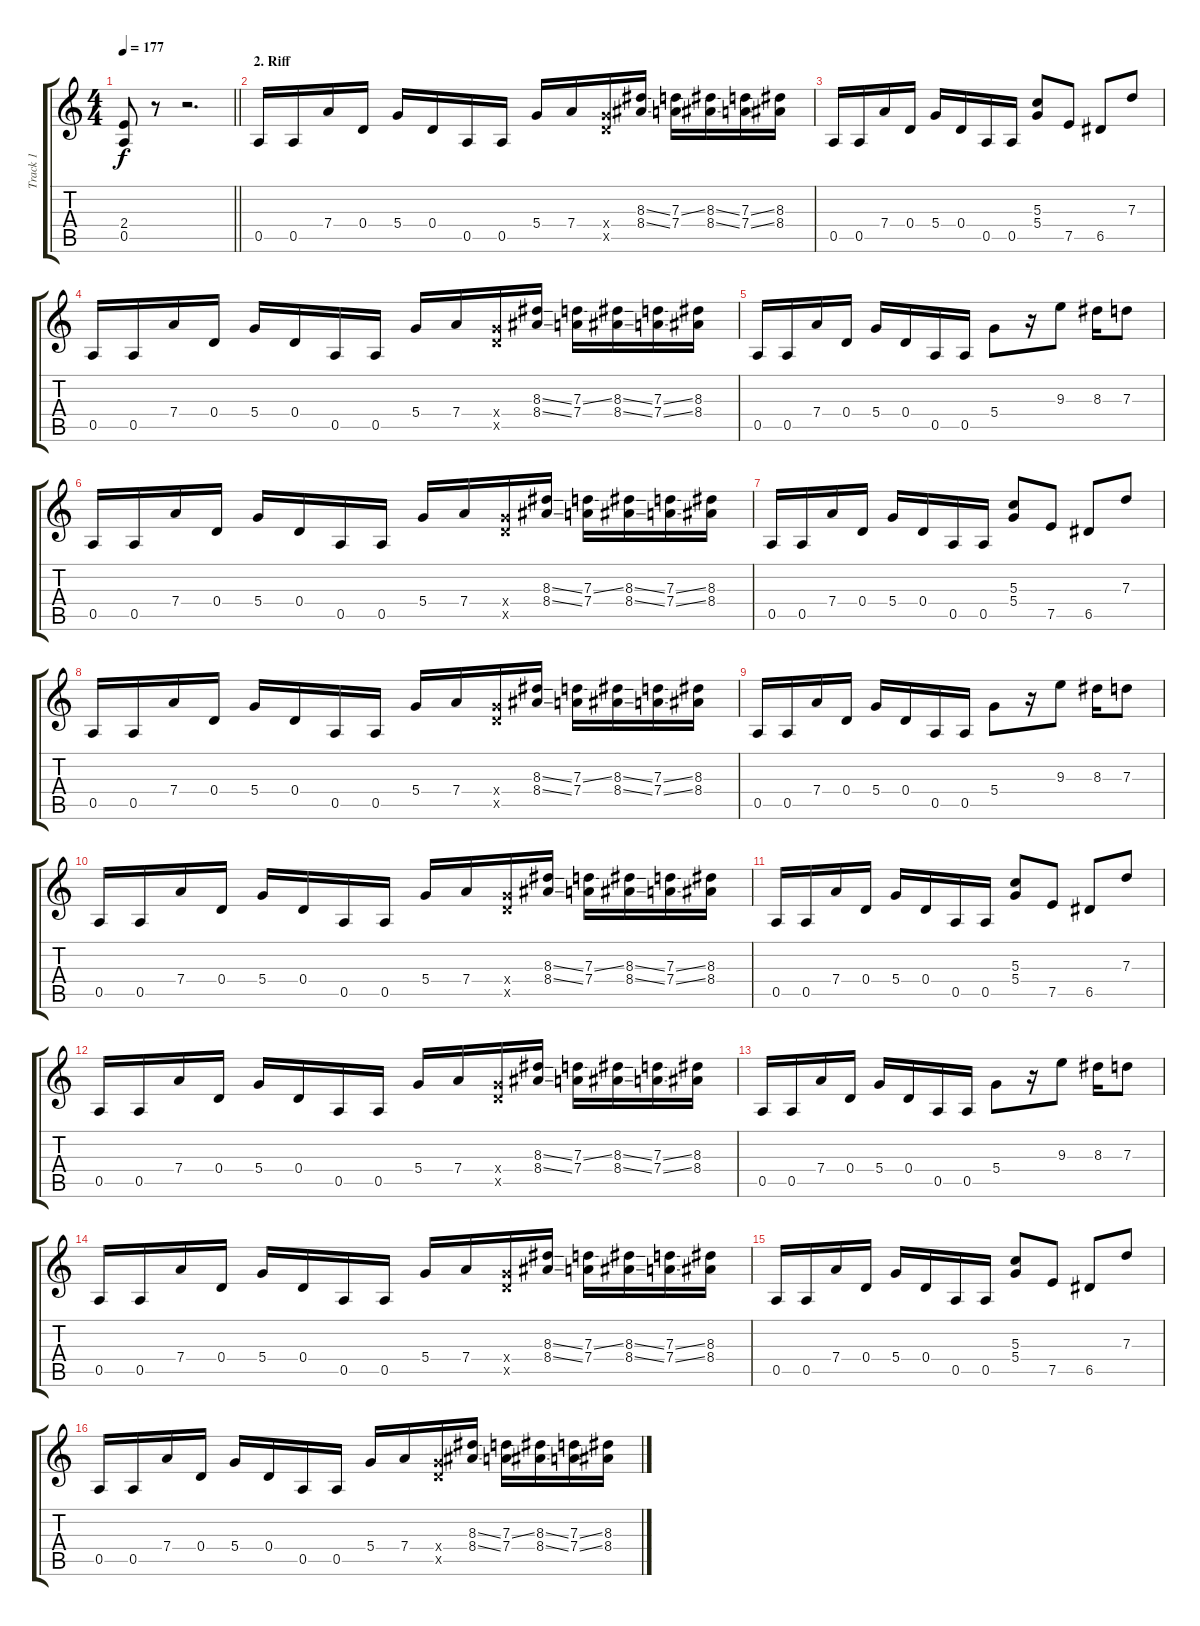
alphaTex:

\track ("Track 1" "Track 1") {instrument distortionguitar}
\staff {score tabs}
\tuning (E4 B3 G3 D3 A2 E2) {hide}
\ts (4 4)
\tempo 177
\clef g2
\barLineRight lightlight
\ks c
(2.4 0.5).8{dy f} r.8 r.2{d} |
\section ("" "2. Riff")
0.5.16 0.5.16 7.4.16 0.4.16 5.4.16 0.4.16 0.5.16 0.5.16 5.4.16 7.4.16 (0.4{x} 10.5{x}).16 (8.3{ss} 8.4{ss}).16 (7.3{ss} 7.4).16 (8.3{ss} 8.4{ss}).16 (7.3{ss} 7.4{ss}).16 (8.3 8.4).16 |
0.5.16 0.5.16 7.4.16 0.4.16 5.4.16 0.4.16 0.5.16 0.5.16 (5.3 5.4).8 7.5.8 6.5.8 7.3.8 |
0.5.16 0.5.16 7.4.16 0.4.16 5.4.16 0.4.16 0.5.16 0.5.16 5.4.16 7.4.16 (0.4{x} 10.5{x}).16 (8.3{ss} 8.4{ss}).16 (7.3{ss} 7.4).16 (8.3{ss} 8.4{ss}).16 (7.3{ss} 7.4{ss}).16 (8.3 8.4).16 |
0.5.16 0.5.16 7.4.16 0.4.16 5.4.16 0.4.16 0.5.16 0.5.16 5.4.8 r.16 9.3.8 8.3.16 7.3.8 |
0.5.16 0.5.16 7.4.16 0.4.16 5.4.16 0.4.16 0.5.16 0.5.16 5.4.16 7.4.16 (0.4{x} 10.5{x}).16 (8.3{ss} 8.4{ss}).16 (7.3{ss} 7.4).16 (8.3{ss} 8.4{ss}).16 (7.3{ss} 7.4{ss}).16 (8.3 8.4).16 |
0.5.16 0.5.16 7.4.16 0.4.16 5.4.16 0.4.16 0.5.16 0.5.16 (5.3 5.4).8 7.5.8 6.5.8 7.3.8 |
0.5.16 0.5.16 7.4.16 0.4.16 5.4.16 0.4.16 0.5.16 0.5.16 5.4.16 7.4.16 (0.4{x} 10.5{x}).16 (8.3{ss} 8.4{ss}).16 (7.3{ss} 7.4).16 (8.3{ss} 8.4{ss}).16 (7.3{ss} 7.4{ss}).16 (8.3 8.4).16 |
0.5.16 0.5.16 7.4.16 0.4.16 5.4.16 0.4.16 0.5.16 0.5.16 5.4.8 r.16 9.3.8 8.3.16 7.3.8 |
0.5.16 0.5.16 7.4.16 0.4.16 5.4.16 0.4.16 0.5.16 0.5.16 5.4.16 7.4.16 (0.4{x} 10.5{x}).16 (8.3{ss} 8.4{ss}).16 (7.3{ss} 7.4).16 (8.3{ss} 8.4{ss}).16 (7.3{ss} 7.4{ss}).16 (8.3 8.4).16 |
0.5.16 0.5.16 7.4.16 0.4.16 5.4.16 0.4.16 0.5.16 0.5.16 (5.3 5.4).8 7.5.8 6.5.8 7.3.8 |
0.5.16 0.5.16 7.4.16 0.4.16 5.4.16 0.4.16 0.5.16 0.5.16 5.4.16 7.4.16 (0.4{x} 10.5{x}).16 (8.3{ss} 8.4{ss}).16 (7.3{ss} 7.4).16 (8.3{ss} 8.4{ss}).16 (7.3{ss} 7.4{ss}).16 (8.3 8.4).16 |
0.5.16 0.5.16 7.4.16 0.4.16 5.4.16 0.4.16 0.5.16 0.5.16 5.4.8 r.16 9.3.8 8.3.16 7.3.8 |
0.5.16 0.5.16 7.4.16 0.4.16 5.4.16 0.4.16 0.5.16 0.5.16 5.4.16 7.4.16 (0.4{x} 10.5{x}).16 (8.3{ss} 8.4{ss}).16 (7.3{ss} 7.4).16 (8.3{ss} 8.4{ss}).16 (7.3{ss} 7.4{ss}).16 (8.3 8.4).16 |
0.5.16 0.5.16 7.4.16 0.4.16 5.4.16 0.4.16 0.5.16 0.5.16 (5.3 5.4).8 7.5.8 6.5.8 7.3.8 |
0.5.16 0.5.16 7.4.16 0.4.16 5.4.16 0.4.16 0.5.16 0.5.16 5.4.16 7.4.16 (0.4{x} 10.5{x}).16 (8.3{ss} 8.4{ss}).16 (7.3{ss} 7.4).16 (8.3{ss} 8.4{ss}).16 (7.3{ss} 7.4{ss}).16 (8.3 8.4).16
